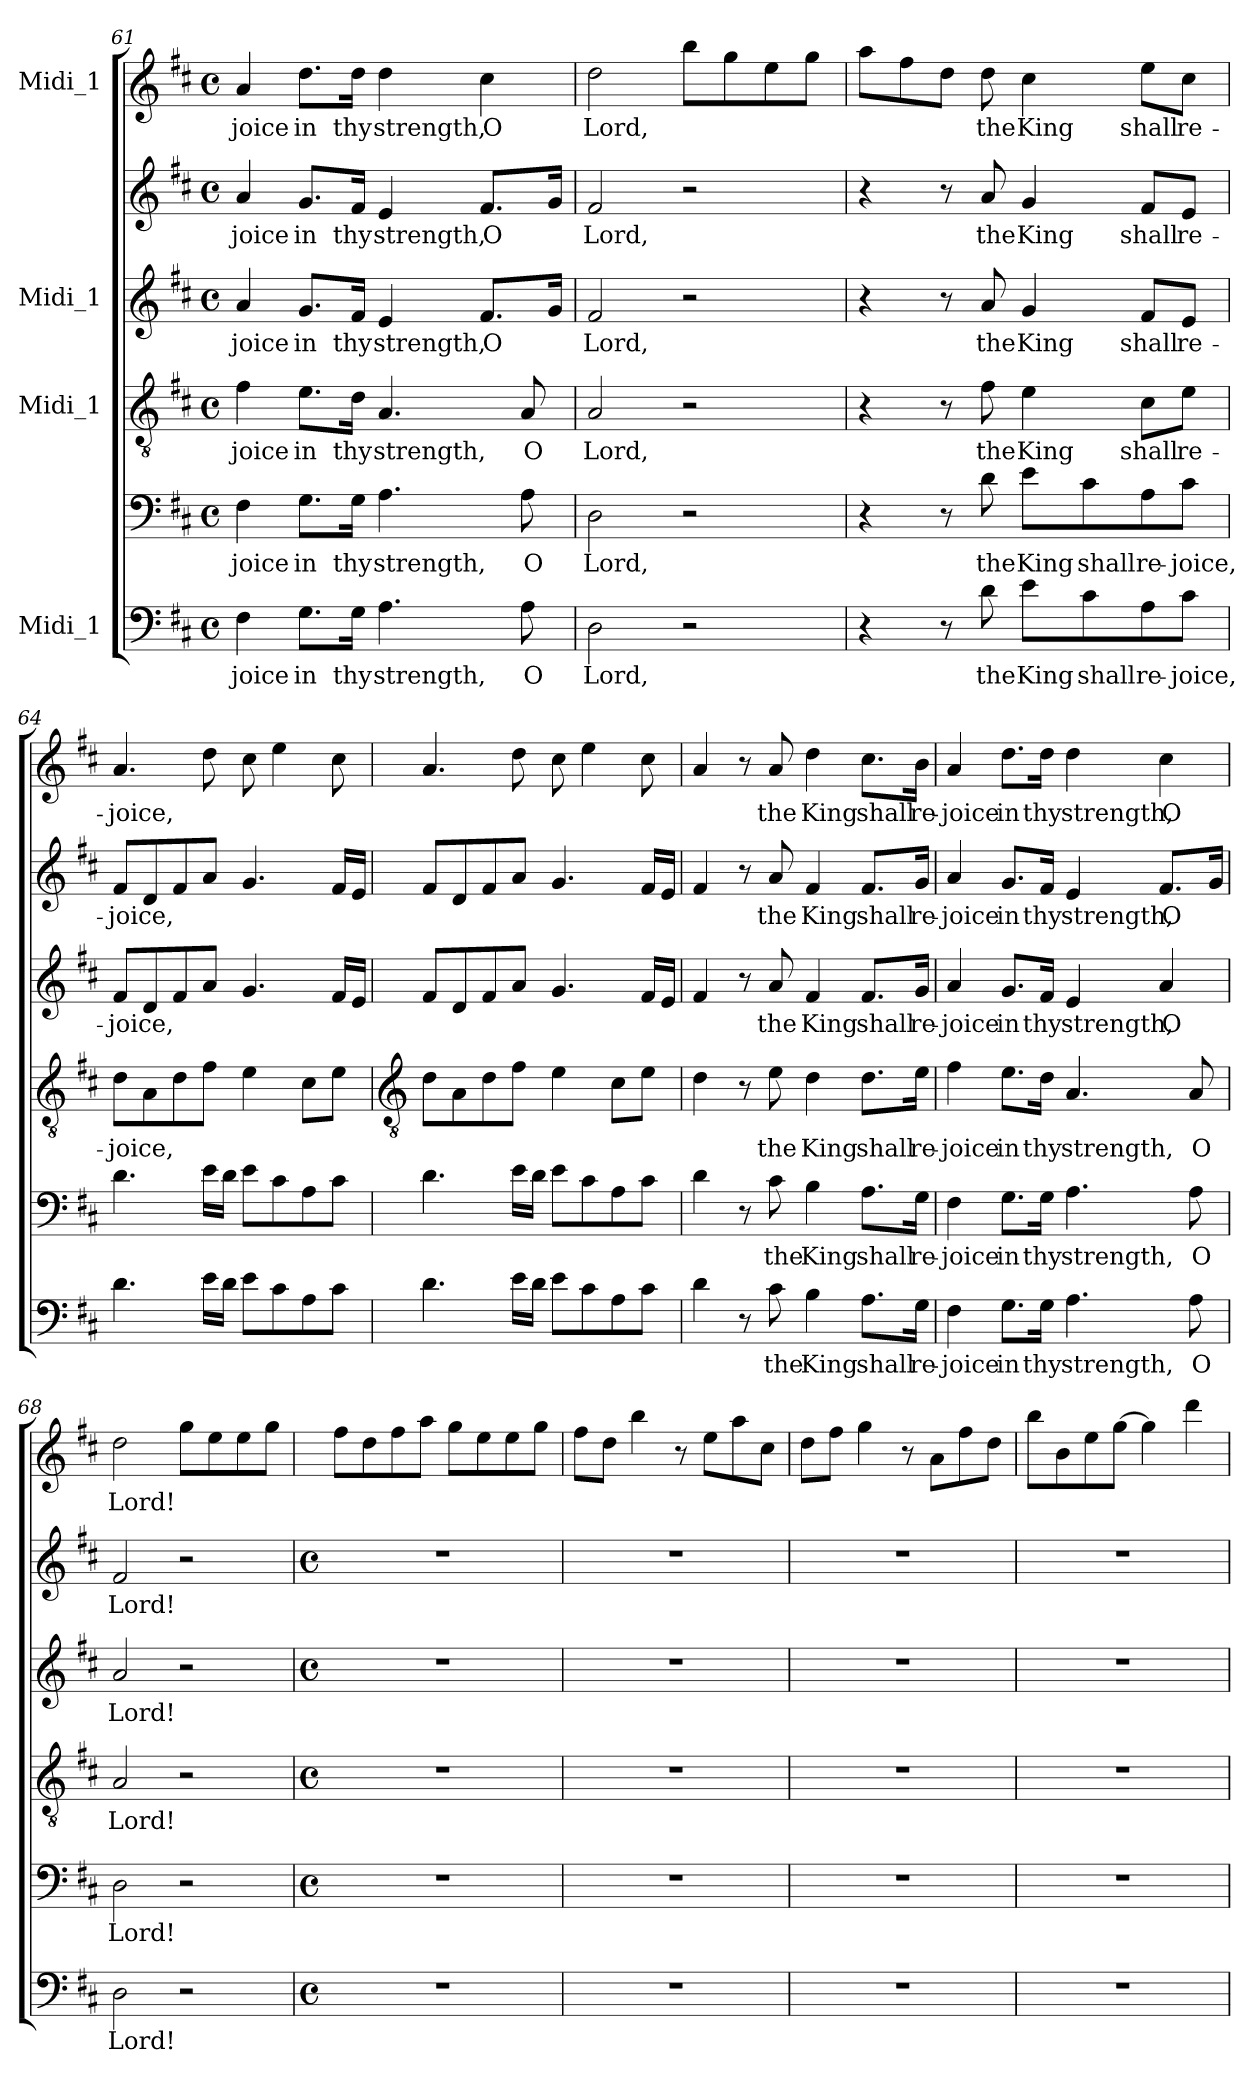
**kern	**text	**kern	**text	**kern	**text	**kern	**text	**kern	**text	**kern	**text
*part4	*part4	*part4	*part4	*part3	*part3	*part2	*part2	*part2	*part2	*part1	*part1
*staff6	*staff6	*staff5	*staff5	*staff4	*staff4	*staff3	*staff3	*staff2	*staff2	*staff1	*staff1
*I"Midi_1	*	*	*	*I"Midi_1	*	*I"Midi_1	*	*	*	*I"Midi_1	*
!!LO:LB:g=z
*	*	*clefF4	*	*clefGv2	*	*clefG2	*	*clefG2	*	*clefG2	*
*k[f#c#]	*	*k[f#c#]	*	*k[f#c#]	*	*k[f#c#]	*	*k[f#c#]	*	*k[f#c#]	*
*D:	*	*D:	*	*D:	*	*D:	*	*D:	*	*D:	*
*M4/4	*	*M4/4	*	*M4/4	*	*M4/4	*	*M4/4	*	*M4/4	*
*met(c)	*	*met(c)	*	*met(c)	*	*met(c)	*	*met(c)	*	*met(c)	*
=61	=61	=61	=61	=61	=61	=61	=61	=61	=61	=61	=61
!	!LO:LY:b	!	!LO:LY:b	!	!LO:LY:b	!	!LO:LY:b	!	!LO:LY:b	!	!LO:LY:b
4F#	-joice	4F#	-joice	4f#	-joice	4a	joice	4a	-joice	4a	-joice
!	!LO:LY:b	!	!LO:LY:b	!	!LO:LY:b	!	!LO:LY:b	!	!LO:LY:b	!	!LO:LY:b
8.GL	in	8.GL	in	8.eL	in	8.gL	in	8.gL	in	8.ddL	in
!	!LO:LY:b	!	!LO:LY:b	!	!LO:LY:b	!	!LO:LY:b	!	!LO:LY:b	!	!LO:LY:b
16GJ	thy	16GJ	thy	16dJ	thy	16f#J	thy	16f#J	thy	16ddJ	thy
!	!LO:LY:b	!	!LO:LY:b	!	!LO:LY:b	!	!LO:LY:b	!	!LO:LY:b	!	!LO:LY:b
4.A	strength,	4.A	strength,	4.A	strength,	4e	strength,	4e	strength,	4dd	strength,
!	!	!	!	!	!	!	!LO:LY:b	!	!LO:LY:b	!	!LO:LY:b
.	.	.	.	.	.	8.f#L	O	8.f#L	O	4cc#	O
!	!LO:LY:b	!	!LO:LY:b	!	!LO:LY:b	!	!	!	!	!	!
8A	O	8A	O	8A	O	.	.	.	.	.	.
.	.	.	.	.	.	16gJ	.	16gJ	.	.	.
=62	=62	=62	=62	=62	=62	=62	=62	=62	=62	=62	=62
!	!LO:LY:b	!	!LO:LY:b	!	!LO:LY:b	!	!LO:LY:b	!	!LO:LY:b	!	!LO:LY:b
2D	Lord,	2D	Lord,	2A	Lord,	2f#	Lord,	2f#	Lord,	2dd	Lord,
2r	.	2r	.	2r	.	2r	.	2r	.	8bbL	.
.	.	.	.	.	.	.	.	.	.	8gg	.
.	.	.	.	.	.	.	.	.	.	8ee	.
.	.	.	.	.	.	.	.	.	.	8ggJ	.
=63	=63	=63	=63	=63	=63	=63	=63	=63	=63	=63	=63
4r	.	4r	.	4r	.	4r	.	4r	.	8aaL	.
.	.	.	.	.	.	.	.	.	.	8ff#	.
8r	.	8r	.	8r	.	8r	.	8r	.	8ddJ	.
!	!LO:LY:b	!	!LO:LY:b	!	!LO:LY:b	!	!LO:LY:b	!	!LO:LY:b	!	!LO:LY:b
8d	the	8d	the	8f#	the	8a	-the	8a	the	8dd	the
!	!LO:LY:b	!	!LO:LY:b	!	!LO:LY:b	!	!LO:LY:b	!	!LO:LY:b	!	!LO:LY:b
8eL	King	8eL	King	4e	King	4g	King	4g	King	4cc#	King
!	!LO:LY:b	!	!LO:LY:b	!	!	!	!	!	!	!	!
8c#	shall	8c#	shall	.	.	.	.	.	.	.	.
!	!LO:LY:b	!	!LO:LY:b	!	!LO:LY:b	!	!LO:LY:b	!	!LO:LY:b	!	!LO:LY:b
8A	re-	8A	re-	8c#L	shall	8f#L	shall	8f#L	shall	8eeL	shall
!	!LO:LY:b	!	!LO:LY:b	!	!LO:LY:b	!	!LO:LY:b	!	!LO:LY:b	!	!LO:LY:b
8c#J	-joice,	8c#J	-joice,	8eJ	re-	8eJ	re-	8eJ	re-	8cc#J	re-
=64	=64	=64	=64	=64	=64	=64	=64	=64	=64	=64	=64
!	!	!	!	!	!LO:LY:b	!	!LO:LY:b	!	!LO:LY:b	!	!LO:LY:b
4.d	.	4.d	.	8dL	-joice,	8f#L	joice,	8f#L	-joice,	4.a	-joice,
.	.	.	.	8A	.	8d	.	8d	.	.	.
.	.	.	.	8d	.	8f#	.	8f#	.	.	.
16eLL	.	16eLL	.	8f#J	.	8aJ	.	8aJ	.	8dd	.
16dJJ	.	16dJJ	.	.	.	.	.	.	.	.	.
8eL	.	8eL	.	4e	.	4.g	.	4.g	.	8cc#	.
8c#	.	8c#	.	.	.	.	.	.	.	4ee	.
8A	.	8A	.	8c#L	.	.	.	.	.	.	.
8c#J	.	8c#J	.	8eJ	.	16f#LL	.	16f#LL	.	8cc#	.
.	.	.	.	.	.	16eJJ	.	16eJJ	.	.	.
!!LO:LB:g=z
=65	=65	=65	=65	=65	=65	=65	=65	=65	=65	=65	=65
*	*	*	*	*clefGv2	*	*	*	*	*	*	*
4.d	.	4.d	.	8dL	.	8f#L	.	8f#L	.	4.a	.
.	.	.	.	8A	.	8d	.	8d	.	.	.
.	.	.	.	8d	.	8f#	.	8f#	.	.	.
16eLL	.	16eLL	.	8f#J	.	8aJ	.	8aJ	.	8dd	.
16dJJ	.	16dJJ	.	.	.	.	.	.	.	.	.
8eL	.	8eL	.	4e	.	4.g	.	4.g	.	8cc#	.
8c#	.	8c#	.	.	.	.	.	.	.	4ee	.
8A	.	8A	.	8c#L	.	.	.	.	.	.	.
8c#J	.	8c#J	.	8eJ	.	16f#LL	.	16f#LL	.	8cc#	.
.	.	.	.	.	.	16eJJ	.	16eJJ	.	.	.
=66	=66	=66	=66	=66	=66	=66	=66	=66	=66	=66	=66
4d	.	4d	.	4d	.	4f#	.	4f#	.	4a	.
8r	.	8r	.	8r	.	8r	.	8r	.	8r	.
!	!LO:LY:b	!	!LO:LY:b	!	!LO:LY:b	!	!LO:LY:b	!	!LO:LY:b	!	!LO:LY:b
8c#	the	8c#	the	8e	the	8a	-the	8a	the	8a	the
!	!LO:LY:b	!	!LO:LY:b	!	!LO:LY:b	!	!LO:LY:b	!	!LO:LY:b	!	!LO:LY:b
4B	King	4B	King	4d	King	4f#	King	4f#	King	4dd	King
!	!LO:LY:b	!	!LO:LY:b	!	!LO:LY:b	!	!LO:LY:b	!	!LO:LY:b	!	!LO:LY:b
8.AL	shall	8.AL	shall	8.dL	shall	8.f#L	shall	8.f#L	shall	8.cc#L	shall
!	!LO:LY:b	!	!LO:LY:b	!	!LO:LY:b	!	!LO:LY:b	!	!LO:LY:b	!	!LO:LY:b
16GJ	re-	16GJ	re-	16eJ	re-	16gJ	re-	16gJ	re-	16bJ	re-
=67	=67	=67	=67	=67	=67	=67	=67	=67	=67	=67	=67
!	!LO:LY:b	!	!LO:LY:b	!	!LO:LY:b	!	!LO:LY:b	!	!LO:LY:b	!	!LO:LY:b
4F#	-joice	4F#	-joice	4f#	-joice	4a	joice	4a	-joice	4a	-joice
!	!LO:LY:b	!	!LO:LY:b	!	!LO:LY:b	!	!LO:LY:b	!	!LO:LY:b	!	!LO:LY:b
8.GL	in	8.GL	in	8.eL	in	8.gL	in	8.gL	in	8.ddL	in
!	!LO:LY:b	!	!LO:LY:b	!	!LO:LY:b	!	!LO:LY:b	!	!LO:LY:b	!	!LO:LY:b
16GJ	thy	16GJ	thy	16dJ	thy	16f#J	thy	16f#J	thy	16ddJ	thy
!	!LO:LY:b	!	!LO:LY:b	!	!LO:LY:b	!	!LO:LY:b	!	!LO:LY:b	!	!LO:LY:b
4.A	strength,	4.A	strength,	4.A	strength,	4e	strength,	4e	strength,	4dd	strength,
!	!	!	!	!	!	!	!LO:LY:b	!	!LO:LY:b	!	!LO:LY:b
.	.	.	.	.	.	4a	O	8.f#L	O	4cc#	O
!	!LO:LY:b	!	!LO:LY:b	!	!LO:LY:b	!	!	!	!	!	!
8A	O	8A	O	8A	O	.	.	.	.	.	.
.	.	.	.	.	.	.	.	16gJ	.	.	.
=68	=68	=68	=68	=68	=68	=68	=68	=68	=68	=68	=68
!	!LO:LY:b	!	!LO:LY:b	!	!LO:LY:b	!	!LO:LY:b	!	!LO:LY:b	!	!LO:LY:b
2D	Lord!	2D	Lord!	2A	Lord!	2a	Lord!	2f#	Lord!	2dd	Lord!
2r	.	2r	.	2r	.	2r	.	2r	.	8ggL	.
.	.	.	.	.	.	.	.	.	.	8ee	.
.	.	.	.	.	.	.	.	.	.	8ee	.
.	.	.	.	.	.	.	.	.	.	8ggJ	.
!!LO:LB:g=z
=69	=69	=69	=69	=69	=69	=69	=69	=69	=69	=69	=69
*M4/4	*	*M4/4	*	*M4/4	*	*M4/4	*	*M4/4	*	*	*
*met(c)	*	*met(c)	*	*met(c)	*	*met(c)	*	*met(c)	*	*	*
1r	.	1r	.	1r	.	1r	.	1r	.	8ff#L	.
.	.	.	.	.	.	.	.	.	.	8dd	.
.	.	.	.	.	.	.	.	.	.	8ff#	.
.	.	.	.	.	.	.	.	.	.	8aaJ	.
.	.	.	.	.	.	.	.	.	.	8ggL	.
.	.	.	.	.	.	.	.	.	.	8ee	.
.	.	.	.	.	.	.	.	.	.	8ee	.
.	.	.	.	.	.	.	.	.	.	8ggJ	.
=70	=70	=70	=70	=70	=70	=70	=70	=70	=70	=70	=70
1r	.	1r	.	1r	.	1r	.	1r	.	8ff#L	.
.	.	.	.	.	.	.	.	.	.	8ddJ	.
.	.	.	.	.	.	.	.	.	.	4bb	.
.	.	.	.	.	.	.	.	.	.	8r	.
.	.	.	.	.	.	.	.	.	.	8eeL	.
.	.	.	.	.	.	.	.	.	.	8aa	.
.	.	.	.	.	.	.	.	.	.	8cc#J	.
=71	=71	=71	=71	=71	=71	=71	=71	=71	=71	=71	=71
1r	.	1r	.	1r	.	1r	.	1r	.	8ddL	.
.	.	.	.	.	.	.	.	.	.	8ff#J	.
.	.	.	.	.	.	.	.	.	.	4gg	.
.	.	.	.	.	.	.	.	.	.	8r	.
.	.	.	.	.	.	.	.	.	.	8aL	.
.	.	.	.	.	.	.	.	.	.	8ff#	.
.	.	.	.	.	.	.	.	.	.	8ddJ	.
=72	=72	=72	=72	=72	=72	=72	=72	=72	=72	=72	=72
1r	.	1r	.	1r	.	1r	.	1r	.	8bbL	.
.	.	.	.	.	.	.	.	.	.	8b	.
.	.	.	.	.	.	.	.	.	.	8ee	.
.	.	.	.	.	.	.	.	.	.	[8ggJ	.
.	.	.	.	.	.	.	.	.	.	4gg]	.
.	.	.	.	.	.	.	.	.	.	4ddd	.
=	=	=	=	=	=	=	=	=	=	=	=
*-	*-	*-	*-	*-	*-	*-	*-	*-	*-	*-	*-
